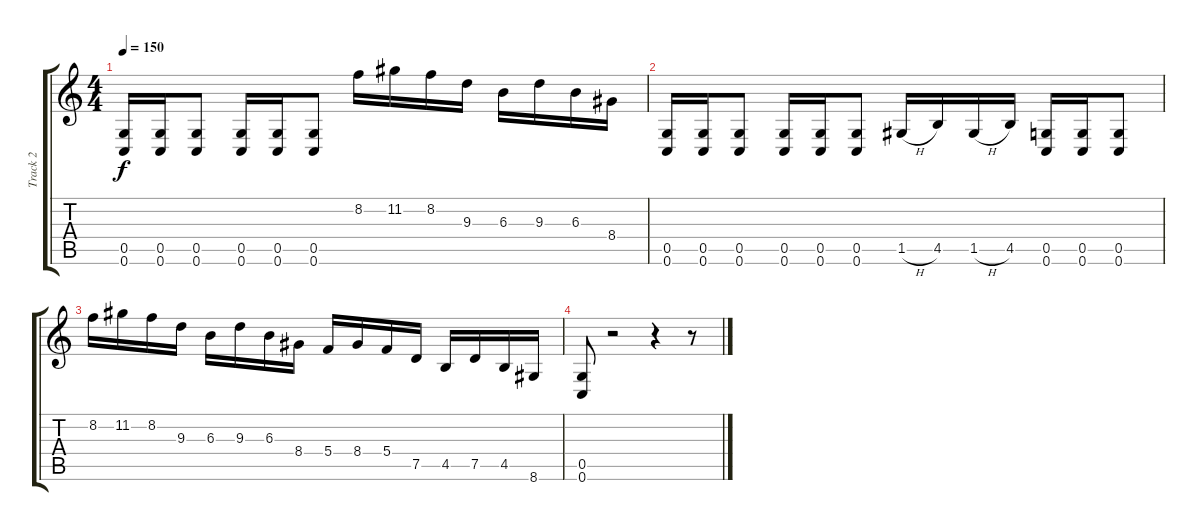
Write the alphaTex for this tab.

\track ("Track 2" "Track 2") {instrument overdrivenguitar}
\staff {score tabs}
\tuning (D4 A3 F3 C3 G2 C2) {hide}
\ts (4 4)
\tempo 150
\clef g2
\ks c
(0.5 0.6).16{dy f} (0.5 0.6).16 (0.5 0.6).8 (0.5 0.6).16 (0.5 0.6).16 (0.5 0.6).8 8.2.16 11.2.16 8.2.16 9.3.16 6.3.16 9.3.16 6.3.16 8.4.16 |
(0.5 0.6).16 (0.5 0.6).16 (0.5 0.6).8 (0.5 0.6).16 (0.5 0.6).16 (0.5 0.6).8 1.5{h}.16 4.5.16 1.5{h}.16 4.5.16 (0.5 0.6).16 (0.5 0.6).16 (0.5 0.6).8 |
8.2.16 11.2.16 8.2.16 9.3.16 6.3.16 9.3.16 6.3.16 8.4.16 5.4.16 8.4.16 5.4.16 7.5.16 4.5.16 7.5.16 4.5.16 8.6.16 |
(0.5 0.6).8 r.2 r.4 r.8
